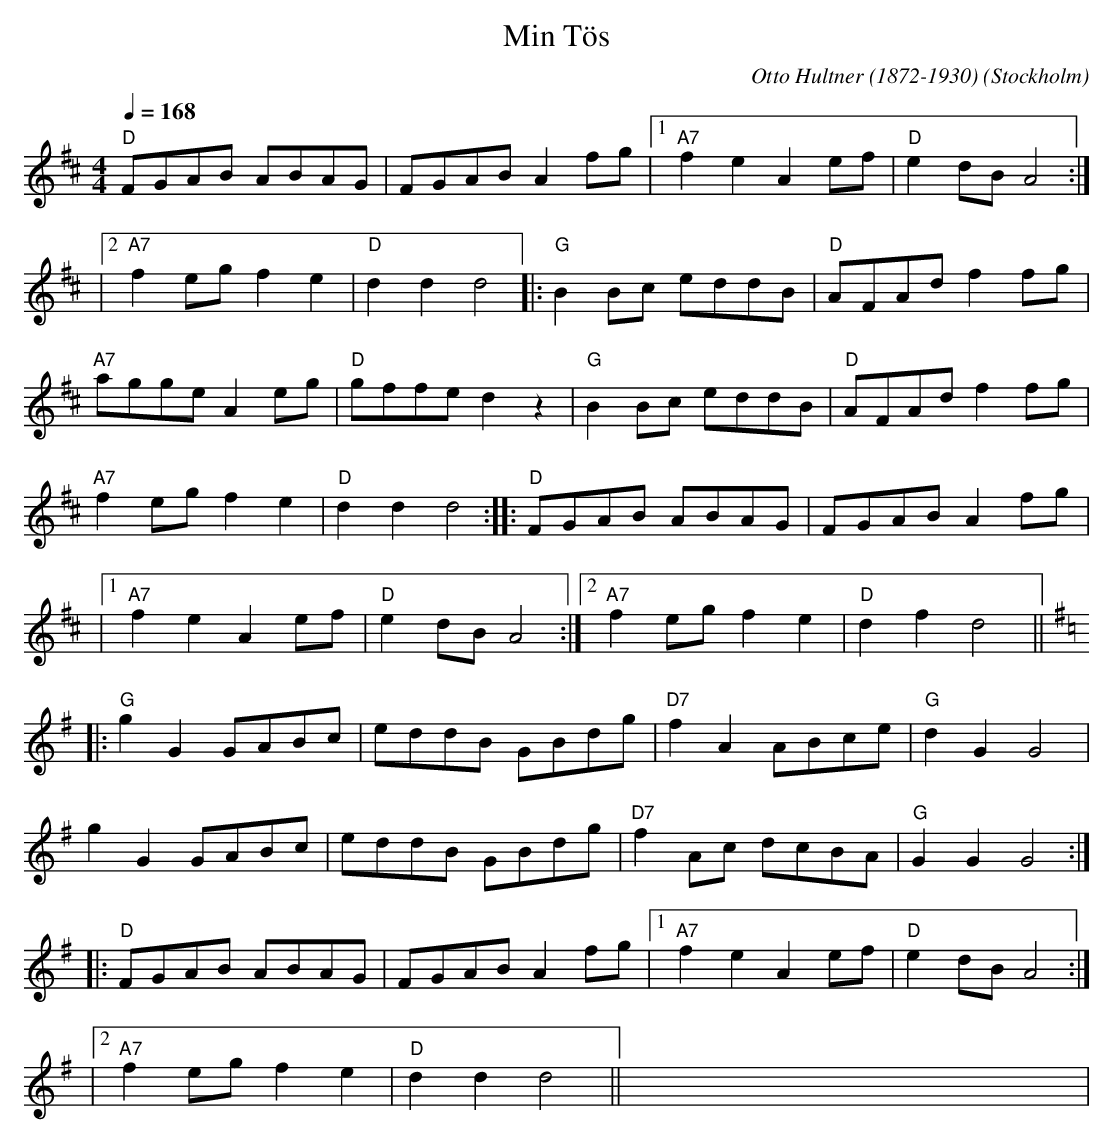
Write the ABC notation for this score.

X:1
T:Min Tös
C: Otto Hultner (1872-1930)
O:Stockholm
M:4/4
L:1/8
Q:1/4=168
K:D
"D"FGAB ABAG | FGAB A2 fg |1 "A7"f2 e2 A2 ef | "D"e2 dB A4  :|
|2 "A7"f2 eg f2 e2 | "D"d2d2d4 |: "G"B2 Bc eddB | "D"AFAd f2 fg |
"A7"agge A2 eg | "D"gffe d2z2 | "G"B2 Bc eddB | "D"AFAd f2 fg |
"A7"f2eg f2e2 | "D"d2d2d4 :: "D"FGAB ABAG | FGAB A2 fg |
|1 "A7"f2 e2 A2 ef | "D"e2 dB A4 :|2 "A7"f2 eg f2 e2 | "D"d2f2d4 ||
[K:G]|: "G"g2 G2 GABc | eddB GBdg | "D7"f2 A2 ABce | "G"d2 G2 G4 |
g2 G2 GABc | eddB GBdg | "D7"f2 Ac dcBA | "G"G2 G2 G4 :|
|:"D"FGAB ABAG | FGAB A2 fg |1 "A7"f2 e2 A2 ef | "D"e2 dB A4  :|
|2 "A7"f2 eg f2 e2 | "D"d2d2d4 || xxxxxxxxxxx|
